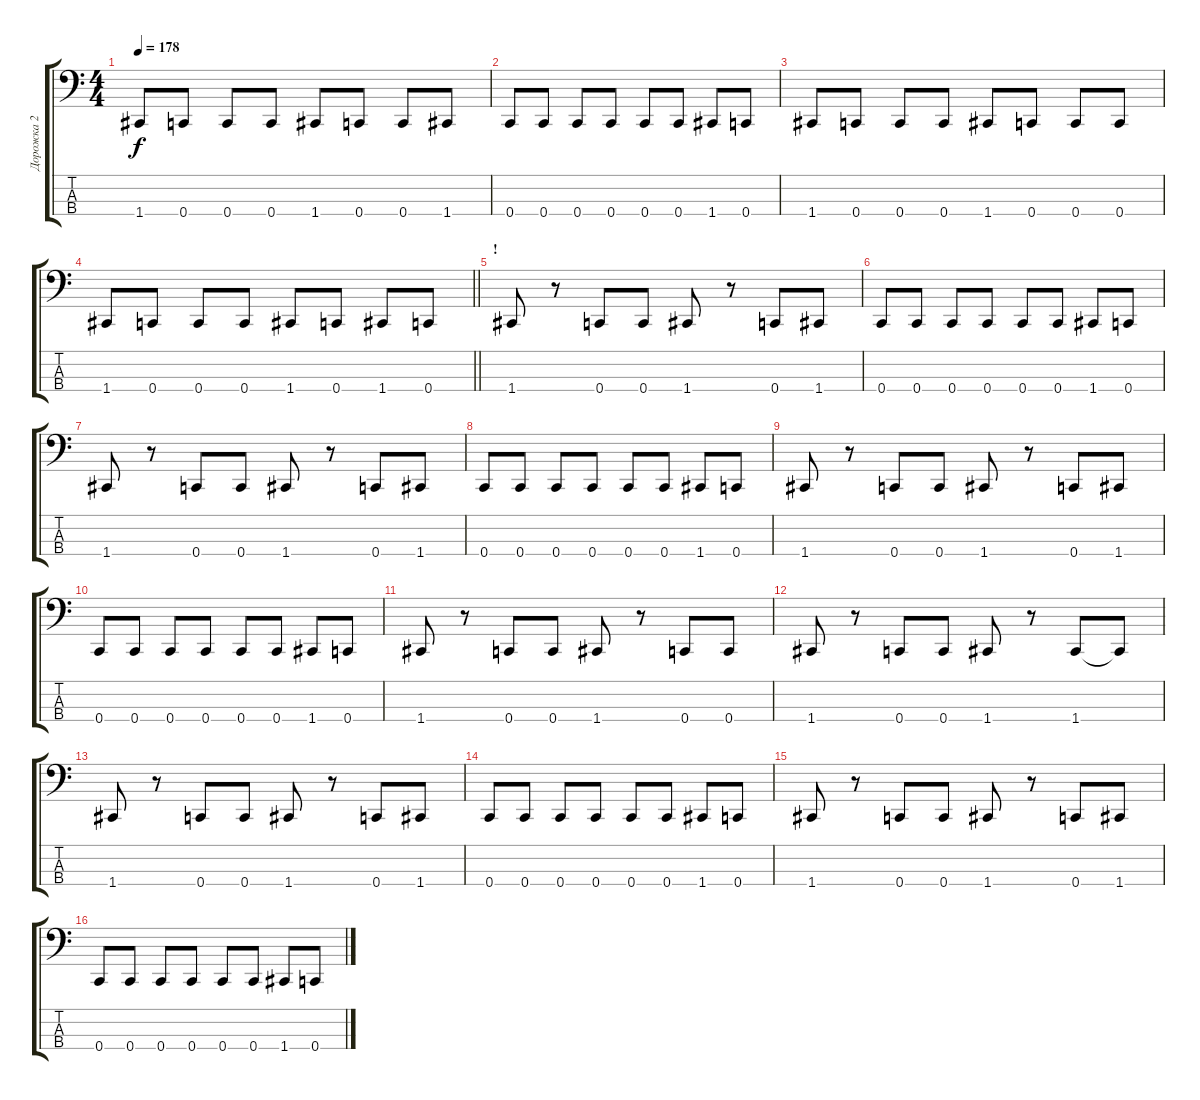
\track ("Дорожка 2" "Дорожка 2") {instrument electricbassfinger}
\staff {score tabs}
\tuning (F2 C2 G1 C1) {hide}
\ts (4 4)
\tempo 178
\clef f4
\ks c
1.4.8{dy f} 0.4.8 0.4.8 0.4.8 1.4.8 0.4.8 0.4.8 1.4.8 |
0.4.8 0.4.8 0.4.8 0.4.8 0.4.8 0.4.8 1.4.8 0.4.8 |
1.4.8 0.4.8 0.4.8 0.4.8 1.4.8 0.4.8 0.4.8 0.4.8 |
\barLineRight lightlight
1.4.8 0.4.8 0.4.8 0.4.8 1.4.8 0.4.8 1.4.8 0.4.8 |
\section ("" "!")
1.4.8 r.8 0.4.8 0.4.8 1.4.8 r.8 0.4.8 1.4.8 |
0.4.8 0.4.8 0.4.8 0.4.8 0.4.8 0.4.8 1.4.8 0.4.8 |
1.4.8 r.8 0.4.8 0.4.8 1.4.8 r.8 0.4.8 1.4.8 |
0.4.8 0.4.8 0.4.8 0.4.8 0.4.8 0.4.8 1.4.8 0.4.8 |
1.4.8 r.8 0.4.8 0.4.8 1.4.8 r.8 0.4.8 1.4.8 |
0.4.8 0.4.8 0.4.8 0.4.8 0.4.8 0.4.8 1.4.8 0.4.8 |
1.4.8 r.8 0.4.8 0.4.8 1.4.8 r.8 0.4.8 0.4.8 |
1.4.8 r.8 0.4.8 0.4.8 1.4.8 r.8 1.4.8 1.4{t}.8 |
1.4.8 r.8 0.4.8 0.4.8 1.4.8 r.8 0.4.8 1.4.8 |
0.4.8 0.4.8 0.4.8 0.4.8 0.4.8 0.4.8 1.4.8 0.4.8 |
1.4.8 r.8 0.4.8 0.4.8 1.4.8 r.8 0.4.8 1.4.8 |
0.4.8 0.4.8 0.4.8 0.4.8 0.4.8 0.4.8 1.4.8 0.4.8
